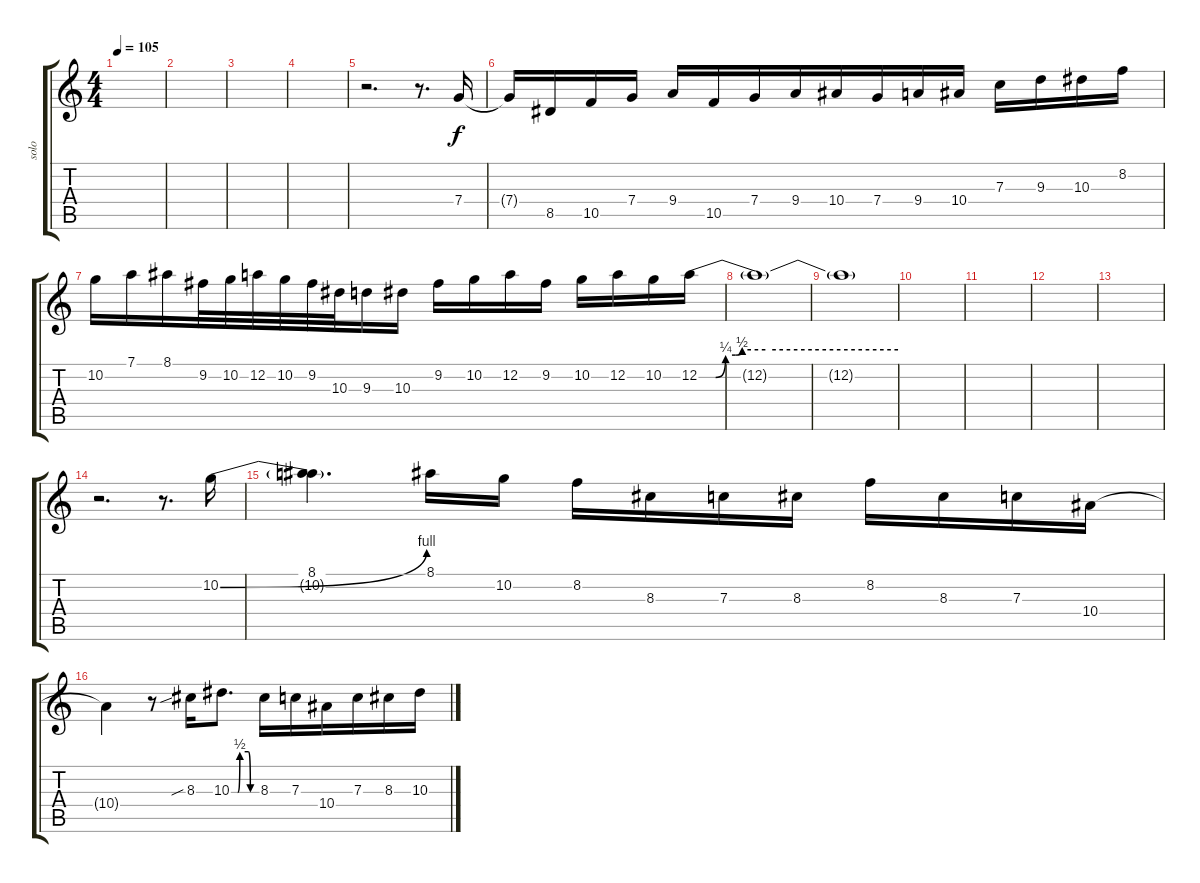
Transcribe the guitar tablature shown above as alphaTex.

\track ("solo" "solo") {instrument distortionguitar}
\staff {score tabs}
\tuning (D4 A3 F3 C3 G2 D2) {hide}
\ts (4 4)
\tempo 105
\clef g2
\ks c
|
|
|
|
r.2{d} r.8{d} 7.4.16 |
7.4{t}.16{beam merge} 8.5.16{beam merge} 10.5.16 7.4.16 9.4.16 10.5.16{beam merge} 7.4.16{beam merge} 9.4.16{beam merge} 10.4.16 7.4.16 9.4.16 10.4.16 7.3.16 9.3.16{beam merge} 10.3.16{beam merge} 8.2.16 |
10.2.16{beam merge} 7.1.16 8.1.16 9.2.32{beam merge} 10.2.32{beam merge} 12.2.32 10.2.32 9.2.32{beam merge} 10.3.32 9.3.16{beam merge} 10.3.16 9.2.16{beam merge} 10.2.16 12.2.16 9.2.16 10.2.16{beam merge} 12.2.16 10.2.16 12.2{be (custom 0 0 5 0 8 1 11 1 13 2 20 2 34 2 60 2)}.16{volume 1} |
12.2{t}.1 |
12.2{t}.1 |
|
|
|
|
r.2{d} r.8{d} 10.2{be (bend 0 0 60 4)}.16 |
(8.1 10.2{t}).4{d} 8.1.16 10.2.16 8.2.16 8.3.16{beam merge} 7.3.16 8.3.16 8.2.16{beam merge} 8.3.16 7.3.16{beam merge} 10.4.16 |
10.4{t}.4{beam merge} r.8 8.3{sib}.16{beam merge} 10.3{be (custom 0 0 15 0 20 2 40 2 45 0 60 0)}.8{d} 8.3.16 7.3.16{beam merge} 10.4.16{beam merge} 7.3.16 8.3.16 10.3.16
